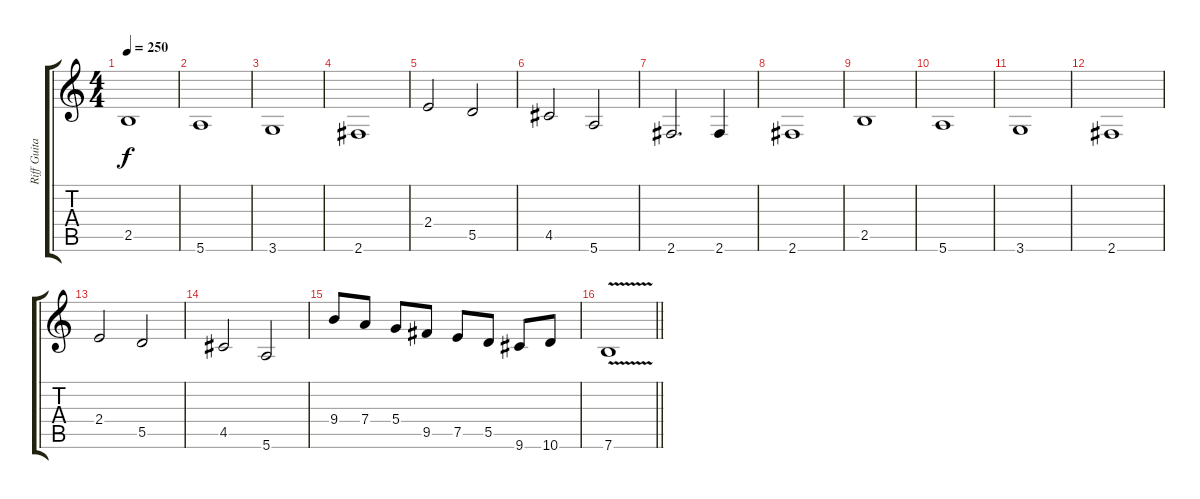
\track ("Riff Guitar" "Riff Guita") {instrument distortionguitar}
\staff {score tabs}
\tuning (E4 B3 G3 D3 A2 E2) {hide}
\ts (4 4)
\tempo 250
\clef g2
\ks c
2.5.1{dy f} |
5.6.1 |
3.6.1 |
2.6.1 |
2.4.2 5.5.2 |
4.5.2 5.6.2 |
2.6.2{d} 2.6.4 |
2.6.1 |
2.5.1 |
5.6.1 |
3.6.1 |
2.6.1 |
2.4.2 5.5.2 |
4.5.2 5.6.2 |
9.4.8 7.4.8 5.4.8 9.5.8 7.5.8 5.5.8 9.6.8 10.6.8 |
\barLineRight lightlight
7.6{v}.1
